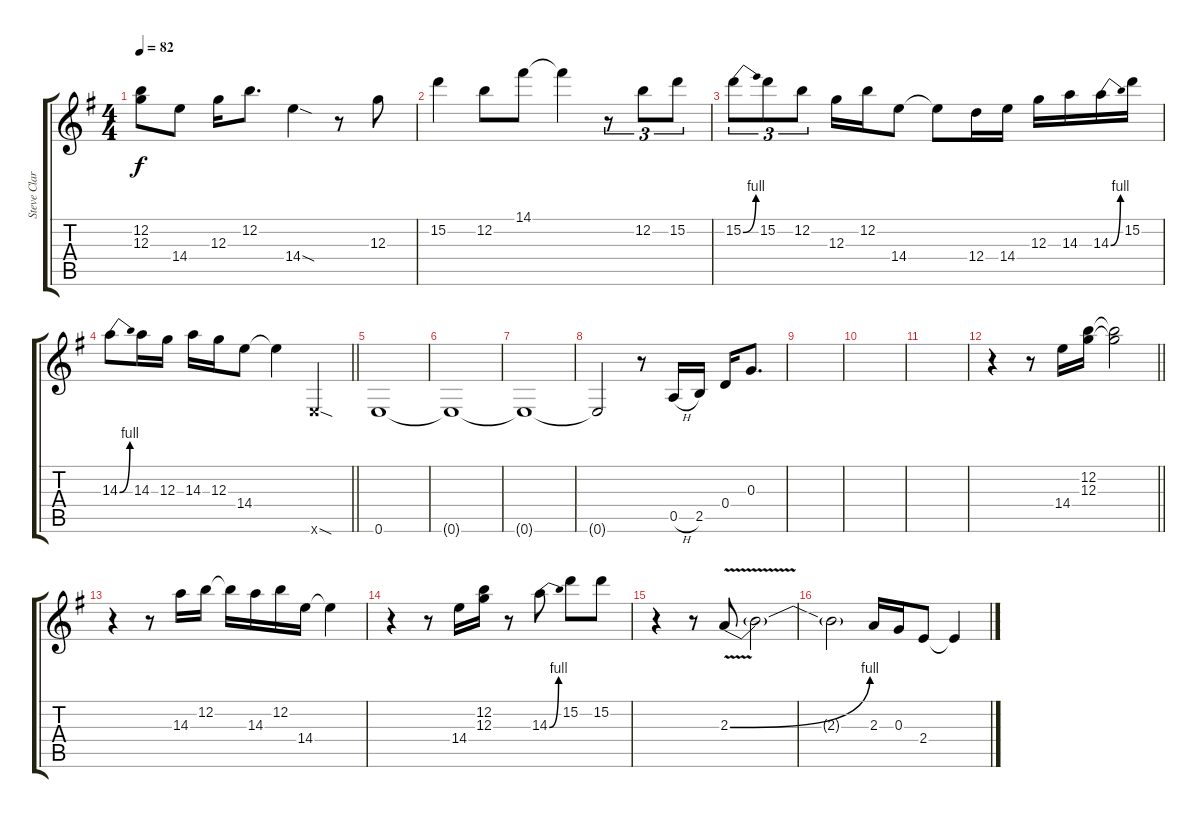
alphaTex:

\track ("Steve Clark" "Steve Clar") {instrument electricguitarclean}
\staff {score tabs}
\tuning (E4 B3 G3 D3 A2 E2) {hide}
\ts (4 4)
\tempo 82
\clef g2
\ks eminor
(12.2 12.3).8{dy f} 14.4.8 12.3.16 12.2.8{d} 14.4{sod}.4 r.8 12.3.8 |
15.2.4 12.2.8 14.1.8 14.1{t}.4 r.8{tu (3 2)} 12.2.8{tu (3 2)} 15.2.8{tu (3 2)} |
15.2{be (bend 0 0 60 4)}.8{tu (3 2)} 15.2.8{tu (3 2)} 12.2.8{tu (3 2)} 12.3.16 12.2.16 14.4.8 14.4{t}.8 12.4.16 14.4.16 12.3.16 14.3.16 14.3{be (bend 0 0 60 4)}.16 15.2.16 |
\barLineRight lightlight
14.3{be (bend 0 0 60 4)}.8 14.3.16 12.3.16 14.3.16 12.3.16 14.4.8 14.4{t}.4 0.6{sod x}.4 |
0.6.1 |
0.6{t}.1 |
0.6{t}.1 |
0.6{t}.2{instrument electricguitarclean} r.8 0.5{h}.16 2.5.16 0.4.16 0.3.8{d} |
|
|
|
\barLineRight lightlight
r.4{instrument overdrivenguitar} r.8 14.4.16 (12.2 12.3).16 (12.2{t} 12.3{t}).2 |
r.4 r.8 14.3.16 12.2.16 12.2{t}.16 14.3.16 12.2.16 14.4.16 14.4{t}.4 |
r.4 r.8 14.4.16 (12.2 12.3).16 r.8 14.3{be (bend 0 0 60 4)}.8 15.2.8 15.2.8 |
r.4 r.8 2.3{be (bend 0 0 60 4) v}.8 2.3{t}.2 |
2.3{t}.2 2.3.16 0.3.16 2.4.8 2.4{t}.4
